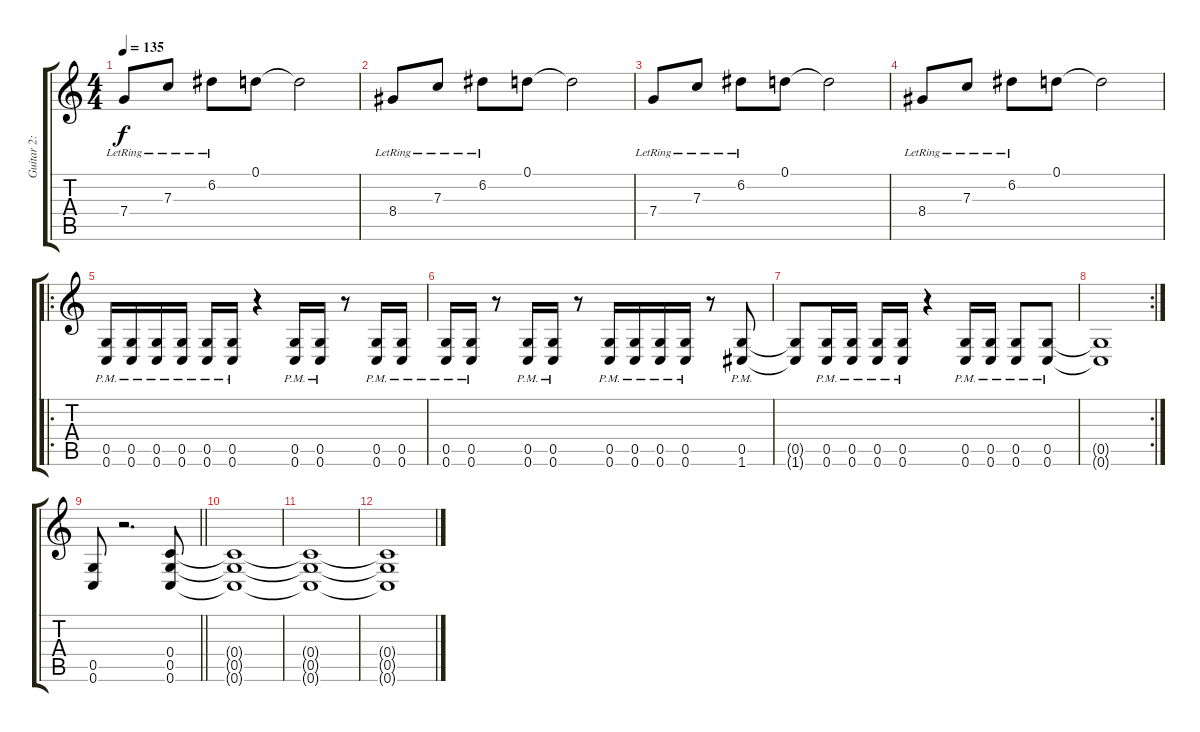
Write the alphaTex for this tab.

\track ("Guitar 2: Maarten" "Guitar 2: ") {instrument distortionguitar}
\staff {score tabs}
\tuning (D4 A3 F3 C3 G2 C2) {hide}
\ts (4 4)
\tempo 135
\clef g2
\ks c
7.4{lr}.8{dy f} 7.3{lr}.8 6.2{lr}.8 0.1.8 0.1{t}.2 |
8.4{lr}.8 7.3{lr}.8 6.2{lr}.8 0.1.8 0.1{t}.2 |
7.4{lr}.8 7.3{lr}.8 6.2{lr}.8 0.1.8 0.1{t}.2 |
8.4{lr}.8 7.3{lr}.8 6.2{lr}.8 0.1.8 0.1{t}.2 |
\ro
(0.5{pm} 0.6).16 (0.5{pm} 0.6).16 (0.5{pm} 0.6).16 (0.5{pm} 0.6).16 (0.5{pm} 0.6).16 (0.5{pm} 0.6).16 r.4 (0.5{pm} 0.6).16 (0.5{pm} 0.6).16 r.8 (0.5{pm} 0.6).16 (0.5{pm} 0.6).16 |
(0.5{pm} 0.6).16 (0.5{pm} 0.6).16 r.8 (0.5{pm} 0.6).16 (0.5{pm} 0.6).16 r.8 (0.5{pm} 0.6).16 (0.5{pm} 0.6).16 (0.5{pm} 0.6).16 (0.5{pm} 0.6).16 r.8 (0.5{pm} 1.6).8 |
(0.5{t} 1.6{t}).8 (0.5{pm} 0.6).16 (0.5{pm} 0.6).16 (0.5{pm} 0.6).16 (0.5{pm} 0.6).16 r.4 (0.5{pm} 0.6).16 (0.5{pm} 0.6).16 (0.5{pm} 0.6).8 (0.5{pm} 0.6).8 |
\rc 2
(0.5{t} 0.6{t}).1 |
\barLineRight lightlight
(0.5 0.6).8 r.2{d} (0.4 0.5 0.6).8 |
(0.4{t} 0.5{t} 0.6{t}).1 |
(0.4{t} 0.5{t} 0.6{t}).1 |
(0.4{t} 0.5{t} 0.6{t}).1
